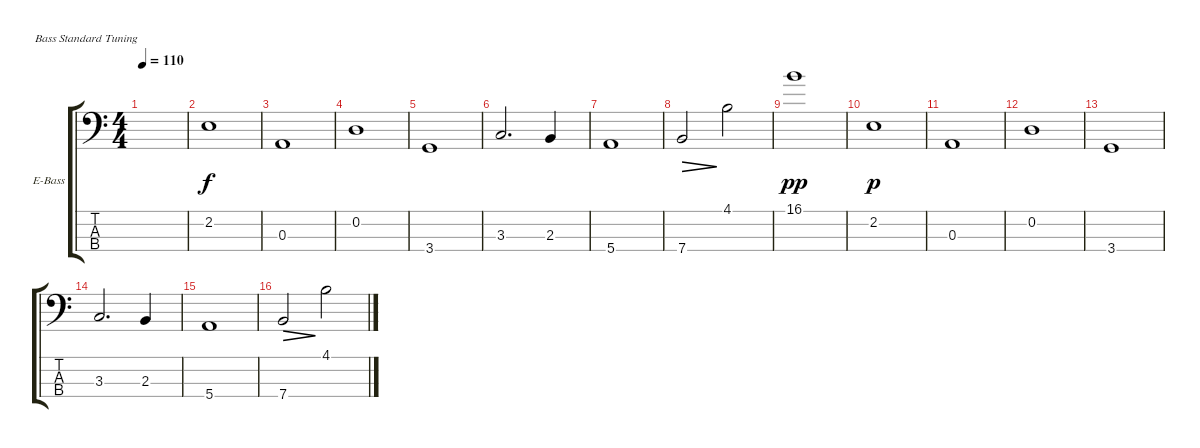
\bracketExtendMode groupsimilarinstruments
\firstSystemTrackNameOrientation horizontal
\otherSystemsTrackNameOrientation horizontal
\track ("Electric Bass" "E-Bass") {instrument electricbassfinger}
\staff {score tabs}
\tuning (G2 D2 A1 E1)
\ts (4 4)
\tempo 110
\clef f4
\ks c
|
2.2.1 |
0.3.1 |
0.2.1 |
3.4.1 |
3.3.2{d} 2.3.4 |
5.4.1 |
7.4.2{dec} 4.1.2 |
16.1.1{dy pp} |
2.2.1{dy p} |
0.3.1 |
0.2.1 |
3.4.1 |
3.3.2{d} 2.3.4 |
5.4.1 |
7.4.2{dec} 4.1.2
